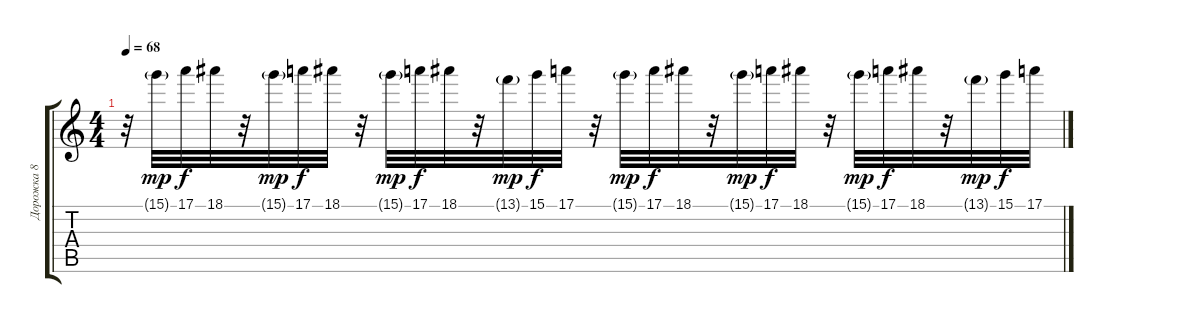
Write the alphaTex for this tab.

\track ("Дорожка 8" "Дорожка 8") {instrument acousticguitarsteel}
\staff {score tabs}
\tuning (E4 B3 G3 D3 A2 E2) {hide}
\ts (4 4)
\tempo 68
\clef g2
\ks c
r.32{dy f} 15.1{g}.32{dy mp} 17.1.32{dy f} 18.1.32 r.32 15.1{g}.32{dy mp} 17.1.32{dy f} 18.1.32 r.32 15.1{g}.32{dy mp} 17.1.32{dy f} 18.1.32 r.32 13.1{g}.32{dy mp} 15.1.32{dy f} 17.1.32 r.32 15.1{g}.32{dy mp} 17.1.32{dy f} 18.1.32 r.32 15.1{g}.32{dy mp} 17.1.32{dy f} 18.1.32 r.32 15.1{g}.32{dy mp} 17.1.32{dy f} 18.1.32 r.32 13.1{g}.32{dy mp} 15.1.32{dy f} 17.1.32
